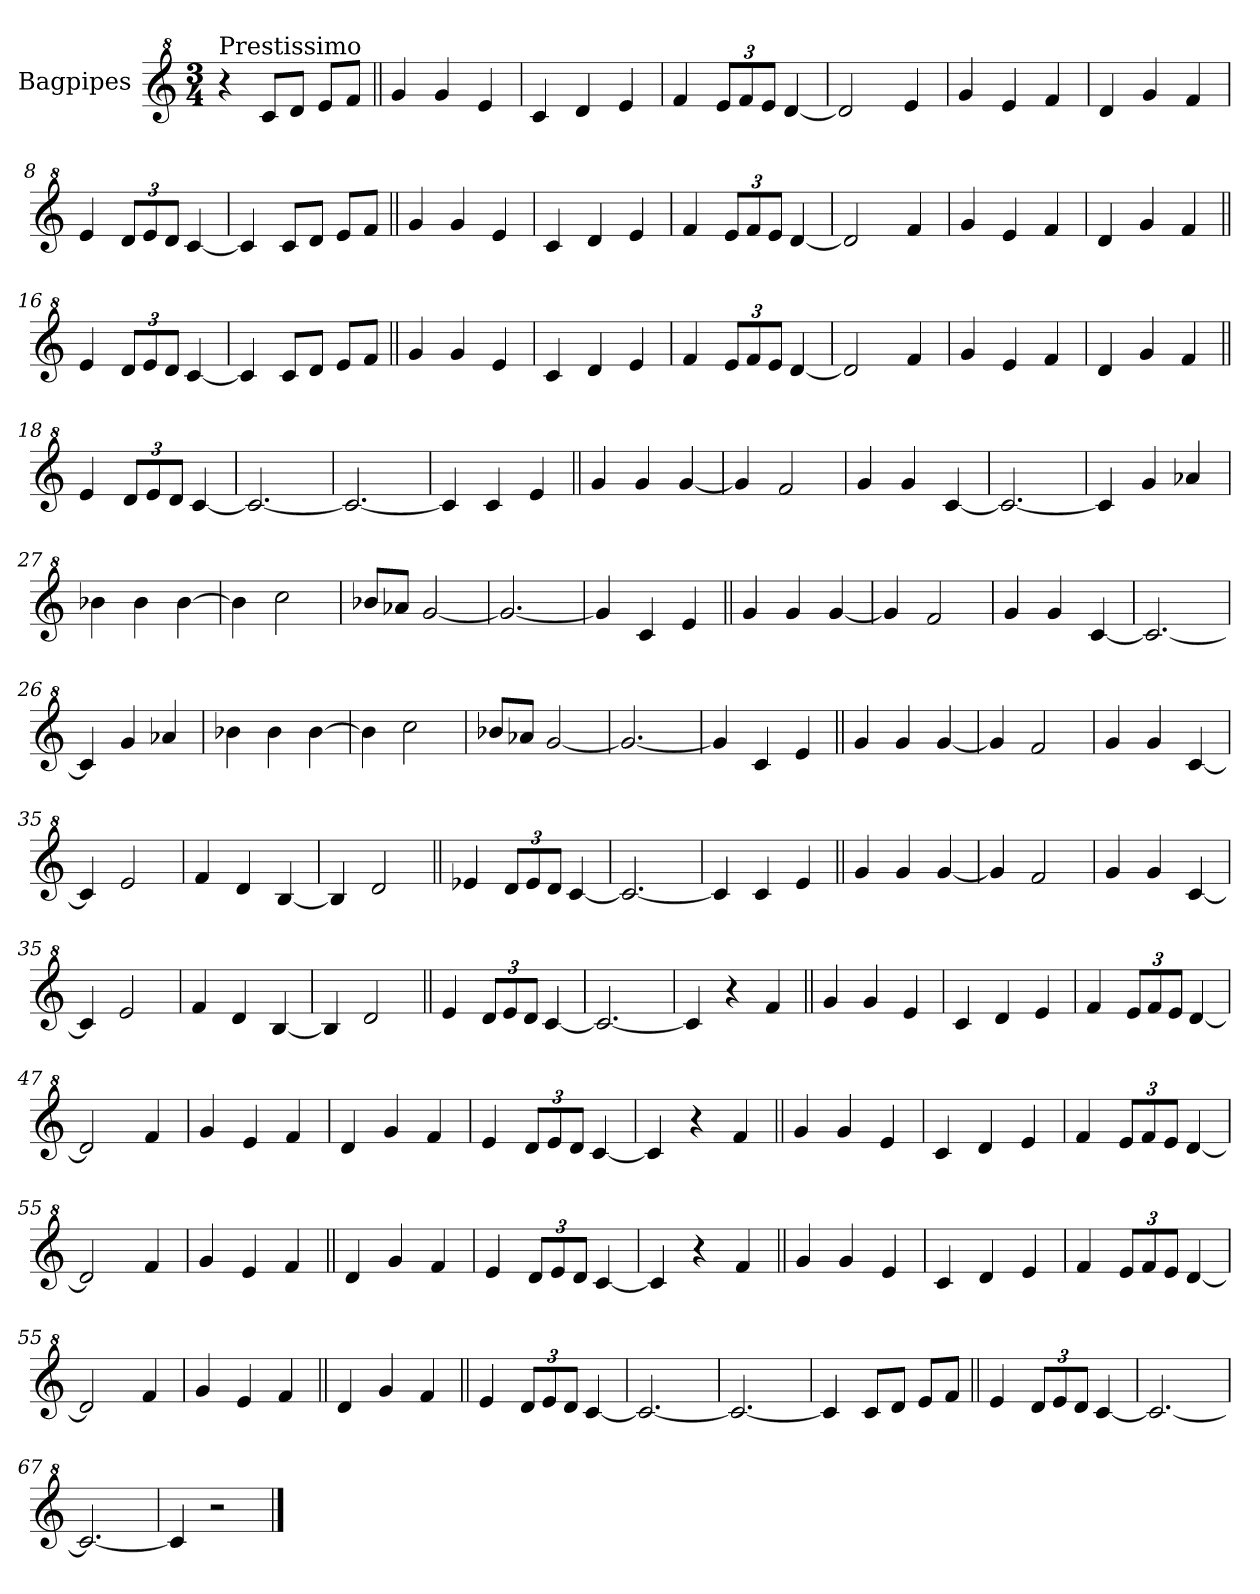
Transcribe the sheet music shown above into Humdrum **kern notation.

**kern
*part1
*staff1
*I"Bagpipes
*I'Bag
*clefG^2
*k[]
*C:
*M3/4
=1
!LO:TX:a:t=Prestissimo
4r
8cc/L
8dd/J
8ee/L
8ff/J
=2||
4gg/
4gg/
4ee/
=3
4cc/
4dd/
4ee/
=4
4ff/
*Xbrackettup
12ee/L
12ff/
12ee/J
[4dd/
=5
2dd/]
4ee/
=6
4gg/
4ee/
4ff/
=7
4dd/
4gg/
4ff/
=8
4ee/
12dd/L
12ee/
12dd/J
[4cc/
=9
4cc/]
8cc/L
8dd/J
8ee/L
8ff/J
!!LO:LB:g=z
=10||
4gg/
4gg/
4ee/
=11
4cc/
4dd/
4ee/
=12
4ff/
12ee/L
12ff/
12ee/J
[4dd/
=13
2dd/]
4ff/
=14
4gg/
4ee/
4ff/
=15
4dd/
4gg/
4ff/
=16||
4ee/
12dd/L
12ee/
12dd/J
[4cc/
=17
4cc/]
8cc/L
8dd/J
8ee/L
8ff/J
!!LO:LB:g=z
=10||
4gg/
4gg/
4ee/
=11
4cc/
4dd/
4ee/
=12
4ff/
12ee/L
12ff/
12ee/J
[4dd/
=13
2dd/]
4ff/
=14
4gg/
4ee/
4ff/
=15
4dd/
4gg/
4ff/
=18||
4ee/
12dd/L
12ee/
12dd/J
[4cc/
=19
2.cc/_
!!LO:LB:g=z
=20
2.cc/_
=21
4cc/]
4cc/
4ee/
=22||
4gg/
4gg/
[4gg/
=23
4gg/]
2ff/
=24
4gg/
4gg/
[4cc/
=25
2.cc/_
=26
4cc/]
4gg/
4aa-X/
=27
4bb-X\
4bb-\
[4bb-\
=28
4bb-\]
2ccc\
=29
8bb-X/L
8aa-X/J
[2gg/
=30
2.gg/_
=31
4gg/]
4cc/
4ee/
=22a||
4gg/
4gg/
[4gg/
=23a
4gg/]
2ff/
=24a
4gg/
4gg/
[4cc/
=25a
2.cc/_
=26a
4cc/]
4gg/
4aa-X/
=27a
4bb-X\
4bb-\
[4bb-\
=28a
4bb-\]
2ccc\
=29a
8bb-X/L
8aa-X/J
[2gg/
=30a
2.gg/_
=31a
4gg/]
4cc/
4ee/
!!LO:LB:g=z
=32||
4gg/
4gg/
[4gg/
=33
4gg/]
2ff/
=34
4gg/
4gg/
[4cc/
=35
4cc/]
2ee/
=36
4ff/
4dd/
[4b/
=37
4b/]
2dd/
=38||
4ee-X/
12dd/L
12ee-/
12dd/J
[4cc/
=39
2.cc/_
=40
4cc/]
4cc/
4ee/
!!LO:LB:g=z
=32||
4gg/
4gg/
[4gg/
=33
4gg/]
2ff/
=34
4gg/
4gg/
[4cc/
=35
4cc/]
2ee/
=36
4ff/
4dd/
[4b/
=37
4b/]
2dd/
=41||
4ee/
12dd/L
12ee/
12dd/J
[4cc/
=42
2.cc/_
!!LO:LB:g=z
=43
4cc/]
4r
4ff/
=44||
4gg/
4gg/
4ee/
=45
4cc/
4dd/
4ee/
=46
4ff/
12ee/L
12ff/
12ee/J
[4dd/
=47
2dd/]
4ff/
=48
4gg/
4ee/
4ff/
=49
4dd/
4gg/
4ff/
=50
4ee/
12dd/L
12ee/
12dd/J
[4cc/
=51
4cc/]
4r
4ff/
=52||
4gg/
4gg/
4ee/
!!LO:LB:g=z
=53
4cc/
4dd/
4ee/
=54
4ff/
12ee/L
12ff/
12ee/J
[4dd/
=55
2dd/]
4ff/
=56
4gg/
4ee/
4ff/
=57||
4dd/
4gg/
4ff/
=58
4ee/
12dd/L
12ee/
12dd/J
[4cc/
=59
4cc/]
4r
4ff/
=52||
4gg/
4gg/
4ee/
!!LO:LB:g=z
=53
4cc/
4dd/
4ee/
=54
4ff/
12ee/L
12ff/
12ee/J
[4dd/
=55
2dd/]
4ff/
=56
4gg/
4ee/
4ff/
=60||
4dd/
4gg/
4ff/
=61||
4ee/
12dd/L
12ee/
12dd/J
[4cc/
=62
2.cc/_
!!LO:LB:g=z
=63
2.cc/_
=64
4cc/]
8cc/L
8dd/J
8ee/L
8ff/J
=65||
4ee/
12dd/L
12ee/
12dd/J
[4cc/
=66
2.cc/_
=67
2.cc/_
=68
4cc/]
2r
==
*-
